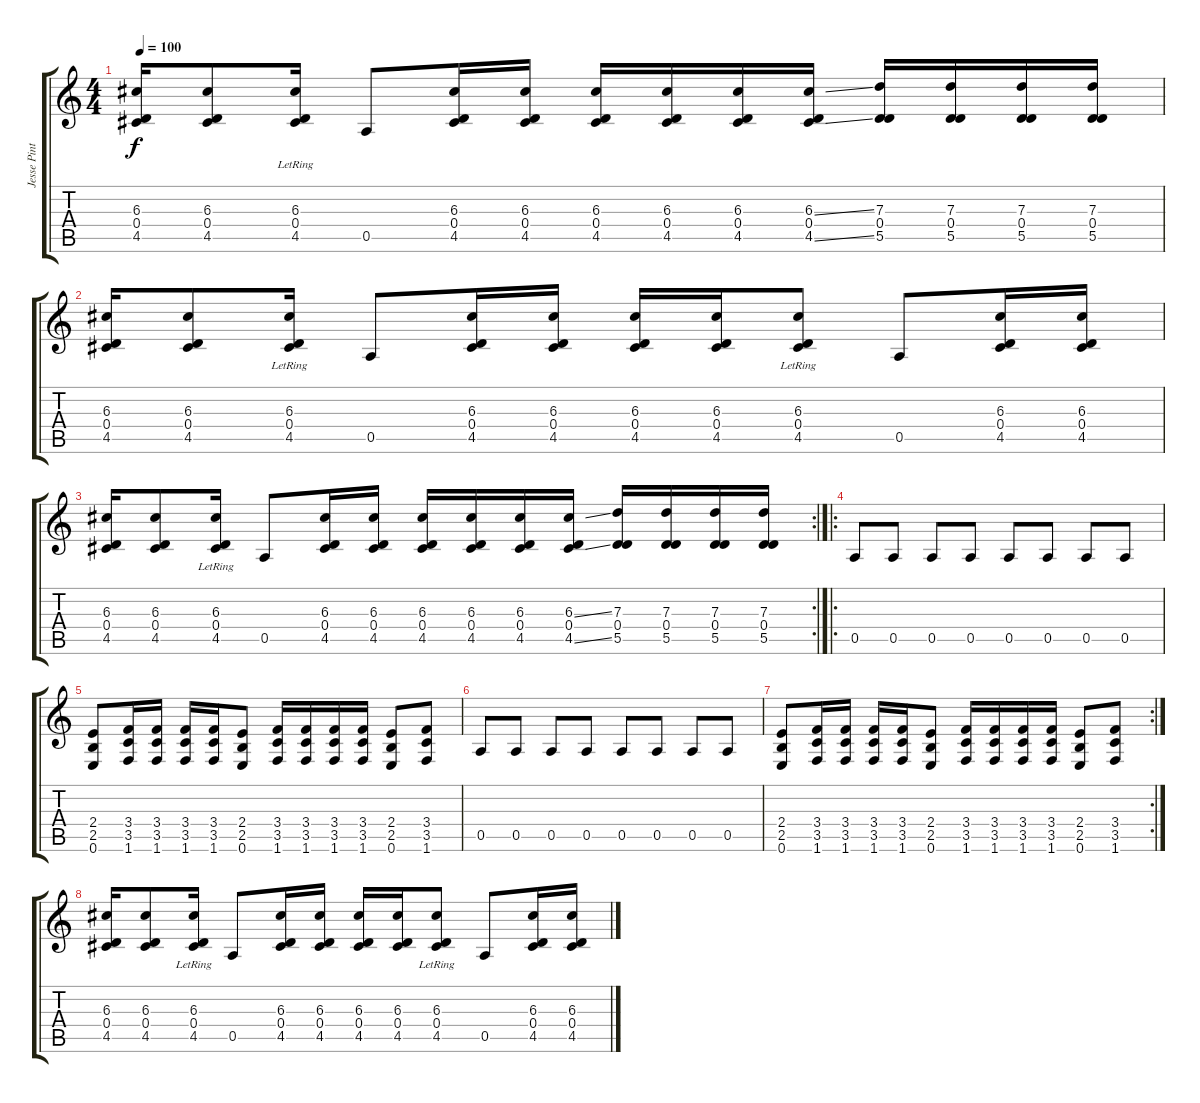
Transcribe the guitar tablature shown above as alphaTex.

\track ("Jesse Pintado" "Jesse Pint") {instrument distortionguitar}
\staff {score tabs}
\tuning (E4 B3 G3 D3 A2 E2) {hide}
\ts (4 4)
\tempo 100
\clef g2
\ks c
(6.3 0.4 4.5).16{dy f} (6.3 0.4 4.5).8 (6.3{lr} 0.4{lr} 4.5).16 0.5.8 (6.3 0.4 4.5).16 (6.3 0.4 4.5).16 (6.3 0.4 4.5).16 (6.3 0.4 4.5).16 (6.3 0.4 4.5).16 (6.3{ss} 0.4 4.5{ss}).16 (7.3 0.4 5.5).16 (7.3 0.4 5.5).16 (7.3 0.4 5.5).16 (7.3 0.4 5.5).16 |
(6.3 0.4 4.5).16 (6.3 0.4 4.5).8 (6.3{lr} 0.4{lr} 4.5).16 0.5.8 (6.3 0.4 4.5).16 (6.3 0.4 4.5).16 (6.3 0.4 4.5).16 (6.3 0.4 4.5).16 (6.3{lr} 0.4{lr} 4.5).8 0.5.8 (6.3 0.4 4.5).16 (6.3 0.4 4.5).16 |
\rc 2
(6.3 0.4 4.5).16 (6.3 0.4 4.5).8 (6.3{lr} 0.4{lr} 4.5).16 0.5.8 (6.3 0.4 4.5).16 (6.3 0.4 4.5).16 (6.3 0.4 4.5).16 (6.3 0.4 4.5).16 (6.3 0.4 4.5).16 (6.3{ss} 0.4 4.5{ss}).16 (7.3 0.4 5.5).16 (7.3 0.4 5.5).16 (7.3 0.4 5.5).16 (7.3 0.4 5.5).16 |
\ro
0.5.8 0.5.8 0.5.8 0.5.8 0.5.8 0.5.8 0.5.8 0.5.8 |
(2.4 2.5 0.6).8 (3.4 3.5 1.6).16 (3.4 3.5 1.6).16 (3.4 3.5 1.6).16 (3.4 3.5 1.6).16 (2.4 2.5 0.6).8 (3.4 3.5 1.6).16 (3.4 3.5 1.6).16 (3.4 3.5 1.6).16 (3.4 3.5 1.6).16 (2.4 2.5 0.6).8 (3.4 3.5 1.6).8 |
0.5.8 0.5.8 0.5.8 0.5.8 0.5.8 0.5.8 0.5.8 0.5.8 |
\rc 2
(2.4 2.5 0.6).8 (3.4 3.5 1.6).16 (3.4 3.5 1.6).16 (3.4 3.5 1.6).16 (3.4 3.5 1.6).16 (2.4 2.5 0.6).8 (3.4 3.5 1.6).16 (3.4 3.5 1.6).16 (3.4 3.5 1.6).16 (3.4 3.5 1.6).16 (2.4 2.5 0.6).8 (3.4 3.5 1.6).8 |
(6.3 0.4 4.5).16 (6.3 0.4 4.5).8 (6.3{lr} 0.4{lr} 4.5).16 0.5.8 (6.3 0.4 4.5).16 (6.3 0.4 4.5).16 (6.3 0.4 4.5).16 (6.3 0.4 4.5).16 (6.3{lr} 0.4{lr} 4.5).8 0.5.8 (6.3 0.4 4.5).16 (6.3 0.4 4.5).16
